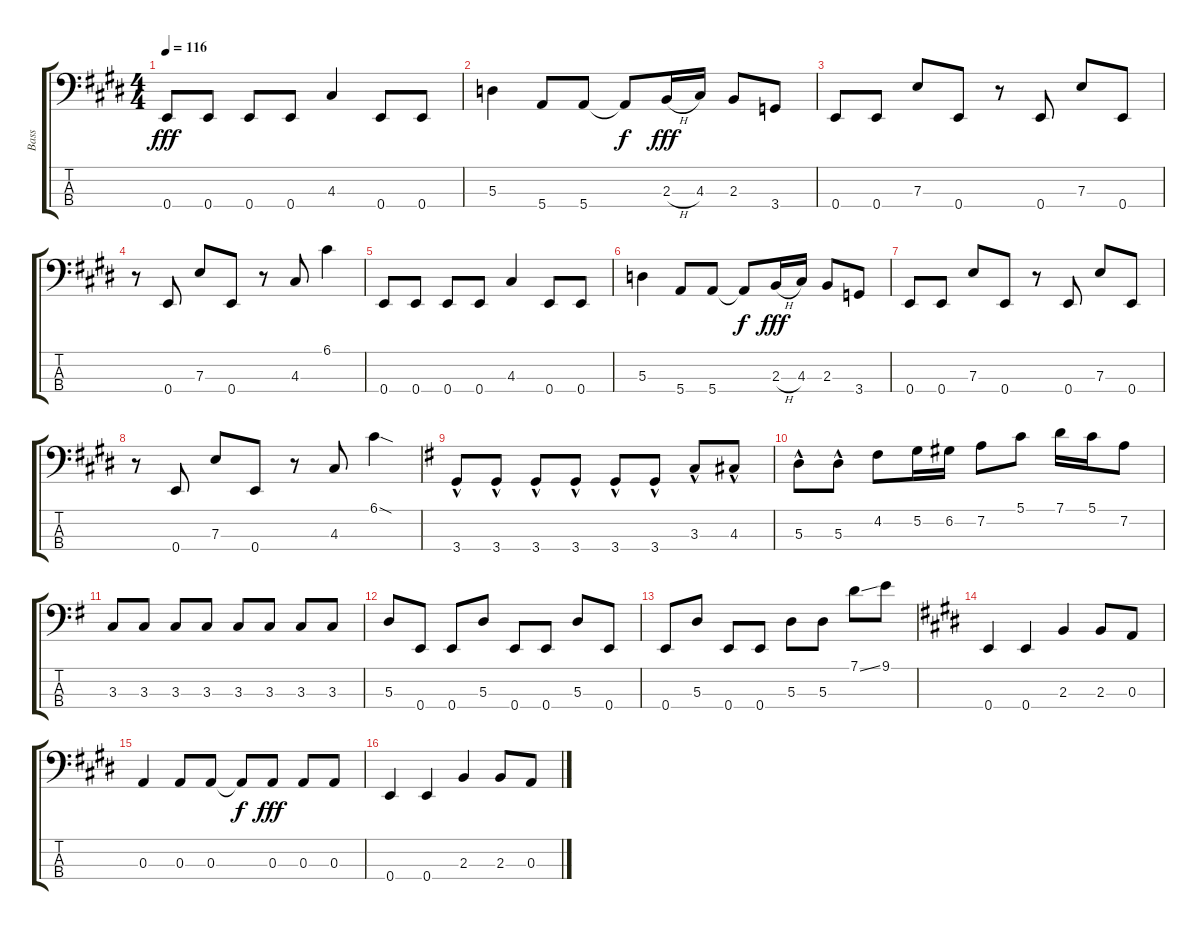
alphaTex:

\track ("Bass" "Bass") {instrument electricbasspick}
\staff {score tabs}
\tuning (G2 D2 A1 E1) {hide}
\ts (4 4)
\tempo 116
\clef f4
\ks e
0.4.8{dy fff} 0.4.8 0.4.8 0.4.8 4.3.4 0.4.8 0.4.8 |
5.3.4 5.4.8 5.4.8 5.4{t}.8{dy f} 2.3{h}.16{dy fff} 4.3.16 2.3.8 3.4.8 |
0.4.8 0.4.8 7.3.8 0.4.8 r.8 0.4.8 7.3.8 0.4.8 |
r.8 0.4.8 7.3.8 0.4.8 r.8 4.3.8 6.1.4 |
0.4.8 0.4.8 0.4.8 0.4.8 4.3.4 0.4.8 0.4.8 |
5.3.4 5.4.8 5.4.8 5.4{t}.8{dy f} 2.3{h}.16{dy fff} 4.3.16 2.3.8 3.4.8 |
0.4.8 0.4.8 7.3.8 0.4.8 r.8 0.4.8 7.3.8 0.4.8 |
r.8 0.4.8 7.3.8 0.4.8 r.8 4.3.8 6.1{sod}.4 |
\ks g
3.4{hac}.8 3.4{hac}.8 3.4{hac}.8 3.4{hac}.8 3.4{hac}.8 3.4{hac}.8 3.3{hac}.8 4.3{hac}.8 |
5.3{hac}.8 5.3{hac}.8 4.2.8 5.2.16 6.2.16 7.2.8 5.1.8 7.1.16 5.1.16 7.2.8 |
3.3.8 3.3.8 3.3.8 3.3.8 3.3.8 3.3.8 3.3.8 3.3.8 |
5.3.8 0.4.8 0.4.8 5.3.8 0.4.8 0.4.8 5.3.8 0.4.8 |
0.4.8 5.3.8 0.4.8 0.4.8 5.3.8 5.3.8 7.1{ss}.8 9.1.8 |
\ks e
0.4.4 0.4.4 2.3.4 2.3.8 0.3.8 |
0.3.4 0.3.8 0.3.8 0.3{t}.8{dy f} 0.3.8{dy fff} 0.3.8 0.3.8 |
0.4.4 0.4.4 2.3.4 2.3.8 0.3.8
